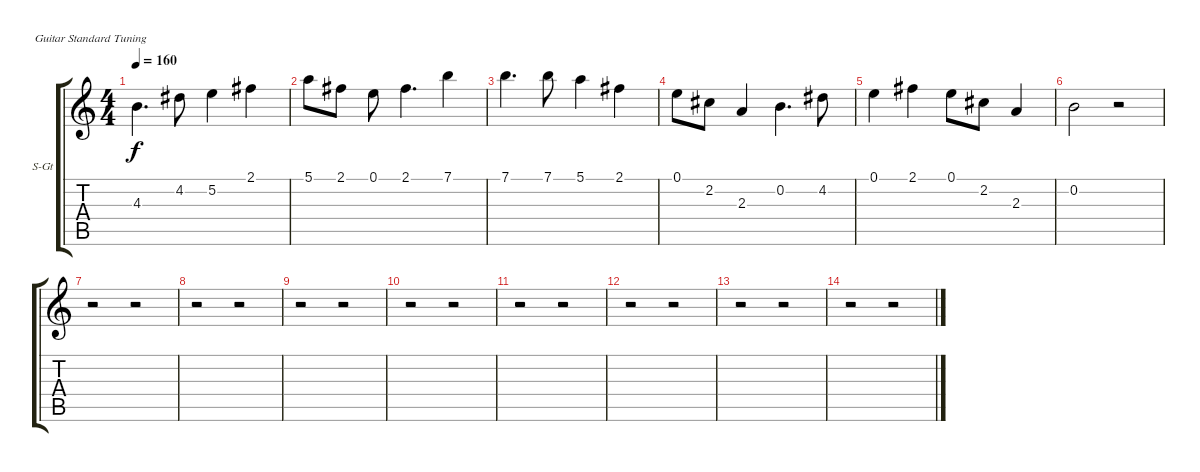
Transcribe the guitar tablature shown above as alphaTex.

\bracketExtendMode groupsimilarinstruments
\firstSystemTrackNameOrientation horizontal
\otherSystemsTrackNameOrientation horizontal
\track ("Track 2" "S-Gt") {instrument violin}
\staff {score tabs}
\tuning (E4 B3 G3 D3 A2 E2)
\displaytranspose 12
\ts (4 4)
\tempo 160
\clef g2
\ks c
4.3.4{d dy f} 4.2.8 5.2.4 2.1.4 |
5.1.8 2.1.8 0.1.8 2.1.4{d} 7.1.4 |
7.1.4{d} 7.1.8 5.1.4 2.1.4 |
0.1.8 2.2.8 2.3.4 0.2.4{d} 4.2.8 |
0.1.4 2.1.4 0.1.8 2.2.8 2.3.4 |
0.2.2 r.2 |
r.2 r.2 |
r.2 r.2 |
r.2 r.2 |
r.2 r.2 |
r.2 r.2 |
r.2 r.2 |
r.2 r.2 |
r.2 r.2
